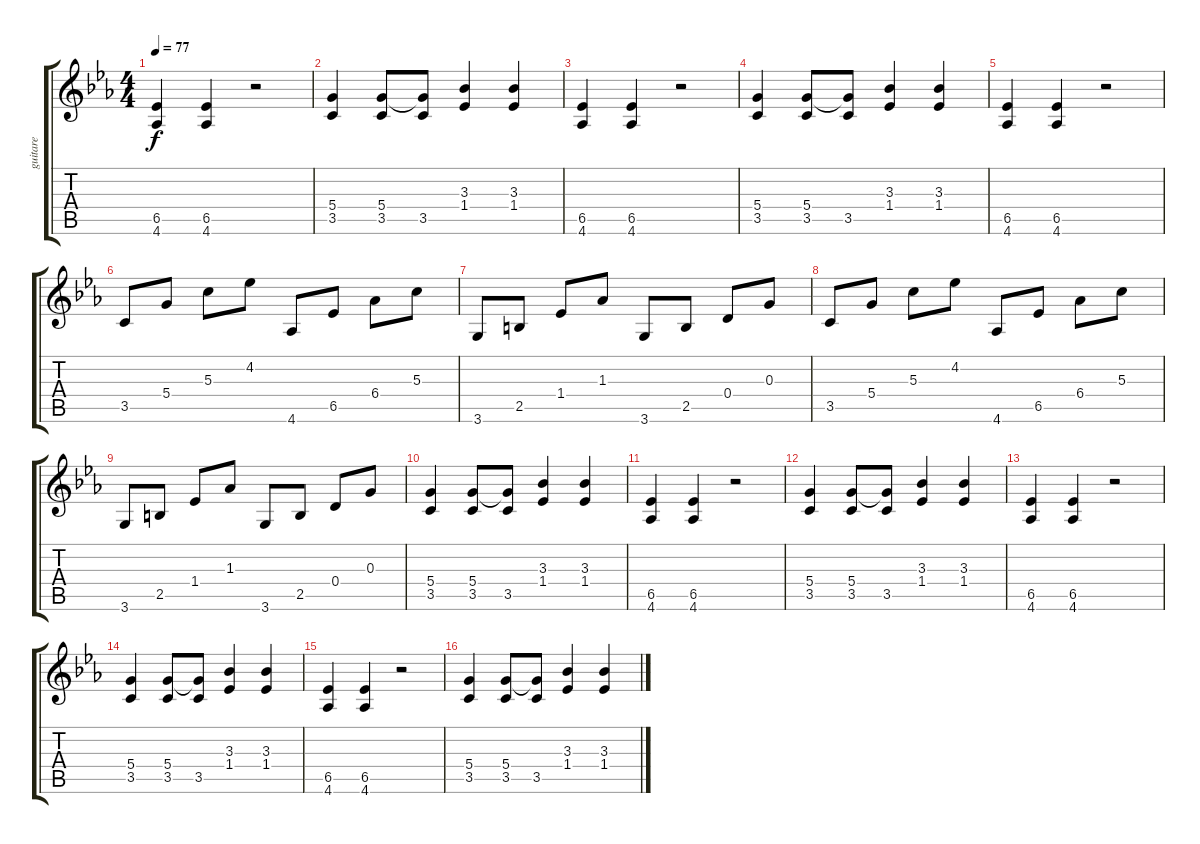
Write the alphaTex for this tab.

\track ("guitare" "guitare") {instrument electricguitarclean}
\staff {score tabs}
\tuning (E4 B3 G3 D3 A2 E2) {hide}
\ts (4 4)
\tempo 77
\clef g2
\ks cminor
(6.5 4.6).4{dy f} (6.5 4.6).4 r.2 |
(5.4 3.5).4 (5.4 3.5).8 (5.4{t} 3.5).8 (3.3 1.4).4 (3.3 1.4).4 |
(6.5 4.6).4 (6.5 4.6).4 r.2 |
(5.4 3.5).4 (5.4 3.5).8 (5.4{t} 3.5).8 (3.3 1.4).4 (3.3 1.4).4 |
(6.5 4.6).4 (6.5 4.6).4 r.2 |
3.5.8 5.4.8 5.3.8 4.2.8 4.6.8 6.5.8 6.4.8 5.3.8 |
3.6.8 2.5.8 1.4.8 1.3.8 3.6.8 2.5.8 0.4.8 0.3.8 |
3.5.8 5.4.8 5.3.8 4.2.8 4.6.8 6.5.8 6.4.8 5.3.8 |
3.6.8 2.5.8 1.4.8 1.3.8 3.6.8 2.5.8 0.4.8 0.3.8 |
(5.4 3.5).4 (5.4 3.5).8 (5.4{t} 3.5).8 (3.3 1.4).4 (3.3 1.4).4 |
(6.5 4.6).4 (6.5 4.6).4 r.2 |
(5.4 3.5).4 (5.4 3.5).8 (5.4{t} 3.5).8 (3.3 1.4).4 (3.3 1.4).4 |
(6.5 4.6).4 (6.5 4.6).4 r.2 |
(5.4 3.5).4 (5.4 3.5).8 (5.4{t} 3.5).8 (3.3 1.4).4 (3.3 1.4).4 |
(6.5 4.6).4 (6.5 4.6).4 r.2 |
(5.4 3.5).4 (5.4 3.5).8 (5.4{t} 3.5).8 (3.3 1.4).4 (3.3 1.4).4
